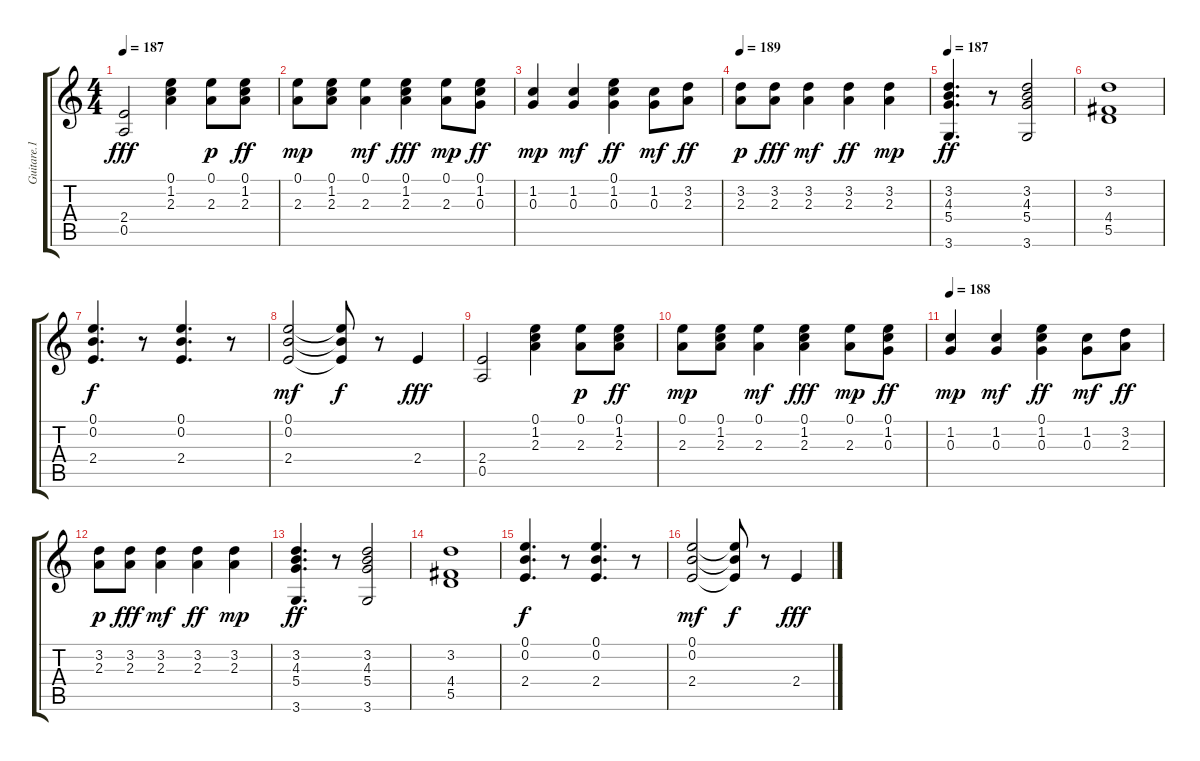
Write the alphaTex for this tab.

\track ("Guitare.1           " "Guitare.1 ") {instrument acousticguitarsteel}
\staff {score tabs}
\tuning (E4 B3 G3 D3 A2 E2) {hide}
\ts (4 4)
\tempo 187
\clef g2
\ks c
(2.4 0.5).2{dy fff} (0.1 1.2 2.3).4 (0.1 2.3).8{dy p} (0.1 1.2 2.3).8{dy ff} |
(0.1 2.3).8{dy mp} (0.1 1.2 2.3).8 (0.1 2.3).4{dy mf} (0.1 1.2 2.3).4{dy fff} (0.1 2.3).8{dy mp} (0.1 1.2 0.3).8{dy ff} |
(1.2 0.3).4{dy mp} (1.2 0.3).4{dy mf} (0.1 1.2 0.3).4{dy ff} (1.2 0.3).8{dy mf} (3.2 2.3).8{dy ff} |
\tempo 189
(3.2 2.3).8{dy p} (3.2 2.3).8{dy fff} (3.2 2.3).4{dy mf} (3.2 2.3).4{dy ff} (3.2 2.3).4{dy mp} |
\tempo 187
(3.2 4.3 5.4 3.6).4{d dy ff} r.8 (3.2 4.3 5.4 3.6).2 |
(3.2 4.4 5.5).1 |
(0.1 0.2 2.4).4{d dy f} r.8 (0.1 0.2 2.4).4{d} r.8 |
(0.1 0.2 2.4).2{dy mf} (0.1{t} 0.2{t} 2.4{t}).8{dy f} r.8 2.4.4{dy fff} |
(2.4 0.5).2 (0.1 1.2 2.3).4 (0.1 2.3).8{dy p} (0.1 1.2 2.3).8{dy ff} |
(0.1 2.3).8{dy mp} (0.1 1.2 2.3).8 (0.1 2.3).4{dy mf} (0.1 1.2 2.3).4{dy fff} (0.1 2.3).8{dy mp} (0.1 1.2 0.3).8{dy ff} |
\tempo 188
(1.2 0.3).4{dy mp} (1.2 0.3).4{dy mf} (0.1 1.2 0.3).4{dy ff} (1.2 0.3).8{dy mf} (3.2 2.3).8{dy ff} |
(3.2 2.3).8{dy p} (3.2 2.3).8{dy fff} (3.2 2.3).4{dy mf} (3.2 2.3).4{dy ff} (3.2 2.3).4{dy mp} |
(3.2 4.3 5.4 3.6).4{d dy ff} r.8 (3.2 4.3 5.4 3.6).2 |
(3.2 4.4 5.5).1 |
(0.1 0.2 2.4).4{d dy f} r.8 (0.1 0.2 2.4).4{d} r.8 |
(0.1 0.2 2.4).2{dy mf} (0.1{t} 0.2{t} 2.4{t}).8{dy f} r.8 2.4.4{dy fff}
